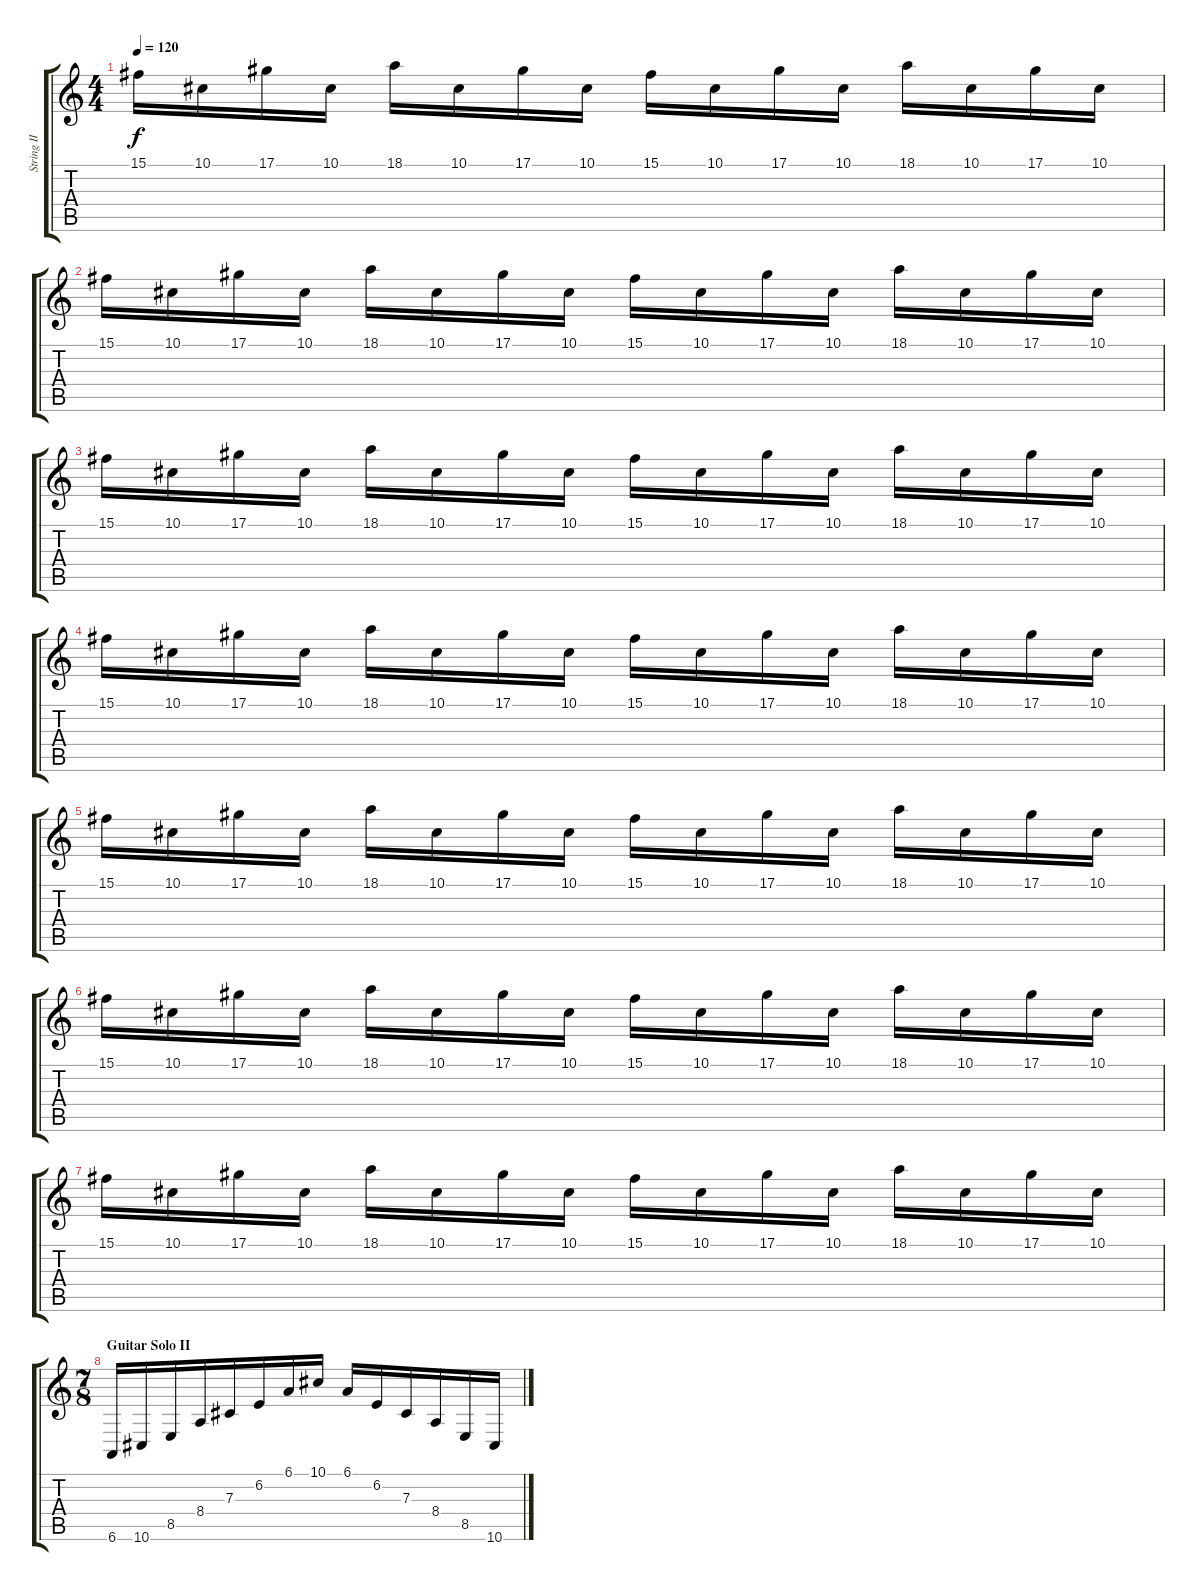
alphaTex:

\track ("String II" "String II") {instrument stringensemble1}
\staff {score tabs}
\tuning (Eb4 Bb3 Gb3 Db3 Ab2 Eb2) {hide}
\ts (4 4)
\tempo 120
\clef g2
\ks c
15.1.16{dy f} 10.1.16 17.1.16 10.1.16 18.1.16 10.1.16 17.1.16 10.1.16 15.1.16 10.1.16 17.1.16 10.1.16 18.1.16 10.1.16 17.1.16 10.1.16 |
15.1.16 10.1.16 17.1.16 10.1.16 18.1.16 10.1.16 17.1.16 10.1.16 15.1.16 10.1.16 17.1.16 10.1.16 18.1.16 10.1.16 17.1.16 10.1.16 |
15.1.16 10.1.16 17.1.16 10.1.16 18.1.16 10.1.16 17.1.16 10.1.16 15.1.16 10.1.16 17.1.16 10.1.16 18.1.16 10.1.16 17.1.16 10.1.16 |
15.1.16 10.1.16 17.1.16 10.1.16 18.1.16 10.1.16 17.1.16 10.1.16 15.1.16 10.1.16 17.1.16 10.1.16 18.1.16 10.1.16 17.1.16 10.1.16 |
15.1.16 10.1.16 17.1.16 10.1.16 18.1.16 10.1.16 17.1.16 10.1.16 15.1.16 10.1.16 17.1.16 10.1.16 18.1.16 10.1.16 17.1.16 10.1.16 |
15.1.16 10.1.16 17.1.16 10.1.16 18.1.16 10.1.16 17.1.16 10.1.16 15.1.16 10.1.16 17.1.16 10.1.16 18.1.16 10.1.16 17.1.16 10.1.16 |
15.1.16 10.1.16 17.1.16 10.1.16 18.1.16 10.1.16 17.1.16 10.1.16 15.1.16 10.1.16 17.1.16 10.1.16 18.1.16 10.1.16 17.1.16 10.1.16 |
\ts (7 8)
\section ("" "Guitar Solo II")
6.6.16{volume 13 instrument harpsichord} 10.6.16 8.5.16 8.4.16 7.3.16 6.2.16 6.1.16 10.1.16 6.1.16 6.2.16 7.3.16 8.4.16 8.5.16 10.6.16
